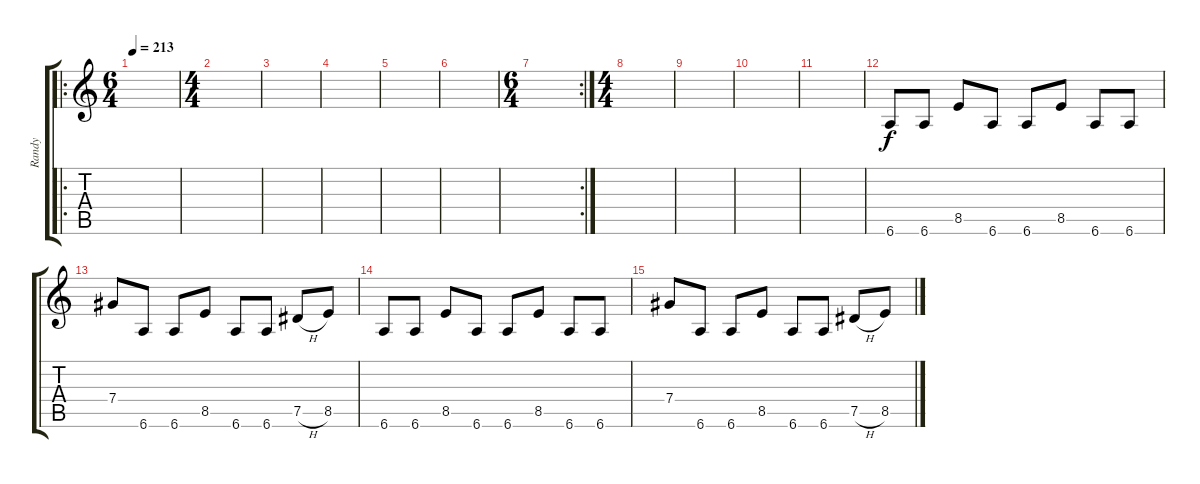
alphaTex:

\track ("Randy" "Randy") {instrument distortionguitar}
\staff {score tabs}
\tuning (Eb4 Bb3 Gb3 Db3 Ab2 Eb2) {hide}
\ro
\ts (6 4)
\tempo 213
\clef g2
\ks c
|
\ts (4 4)
|
|
|
|
|
\rc 2
\ts (6 4)
|
\ts (4 4)
|
|
|
|
6.6.8 6.6.8 8.5.8 6.6.8 6.6.8 8.5.8 6.6.8 6.6.8 |
7.4.8 6.6.8 6.6.8 8.5.8 6.6.8 6.6.8 7.5{h}.8 8.5.8 |
6.6.8 6.6.8 8.5.8 6.6.8 6.6.8 8.5.8 6.6.8 6.6.8 |
7.4.8 6.6.8 6.6.8 8.5.8 6.6.8 6.6.8 7.5{h}.8 8.5.8
